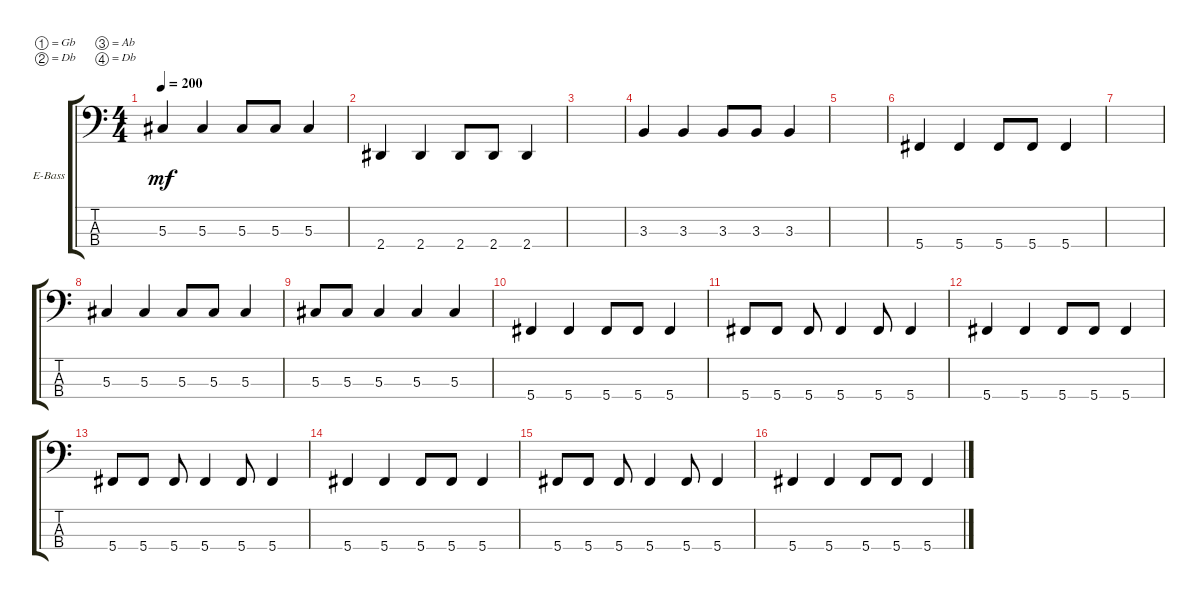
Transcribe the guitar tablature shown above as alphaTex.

\defaultSystemsLayout 4
\bracketExtendMode groupsimilarinstruments
\firstSystemTrackNameOrientation horizontal
\otherSystemsTrackNameOrientation horizontal
\track ("Che Guevara" "E-Bass") {instrument electricbassfinger}
\staff {score tabs}
\tuning (Gb2 Db2 Ab1 Db1)
\ts (4 4)
\tempo 200
\clef f4
\ks c
5.3.4{dy mf} 5.3.4 5.3.8 5.3.8 5.3.4 |
2.4.4 2.4.4 2.4.8 2.4.8 2.4.4 |
|
3.3.4 3.3.4 3.3.8 3.3.8 3.3.4 |
|
5.4.4 5.4.4 5.4.8 5.4.8 5.4.4 |
|
5.3.4 5.3.4 5.3.8 5.3.8 5.3.4 |
5.3.8 5.3.8 5.3.4 5.3.4 5.3.4 |
5.4.4 5.4.4 5.4.8 5.4.8 5.4.4 |
5.4.8 5.4.8 5.4.8 5.4.4 5.4.8 5.4.4 |
5.4.4 5.4.4 5.4.8 5.4.8 5.4.4 |
5.4.8 5.4.8 5.4.8 5.4.4 5.4.8 5.4.4 |
5.4.4 5.4.4 5.4.8 5.4.8 5.4.4 |
5.4.8 5.4.8 5.4.8 5.4.4 5.4.8 5.4.4 |
5.4.4 5.4.4 5.4.8 5.4.8 5.4.4
